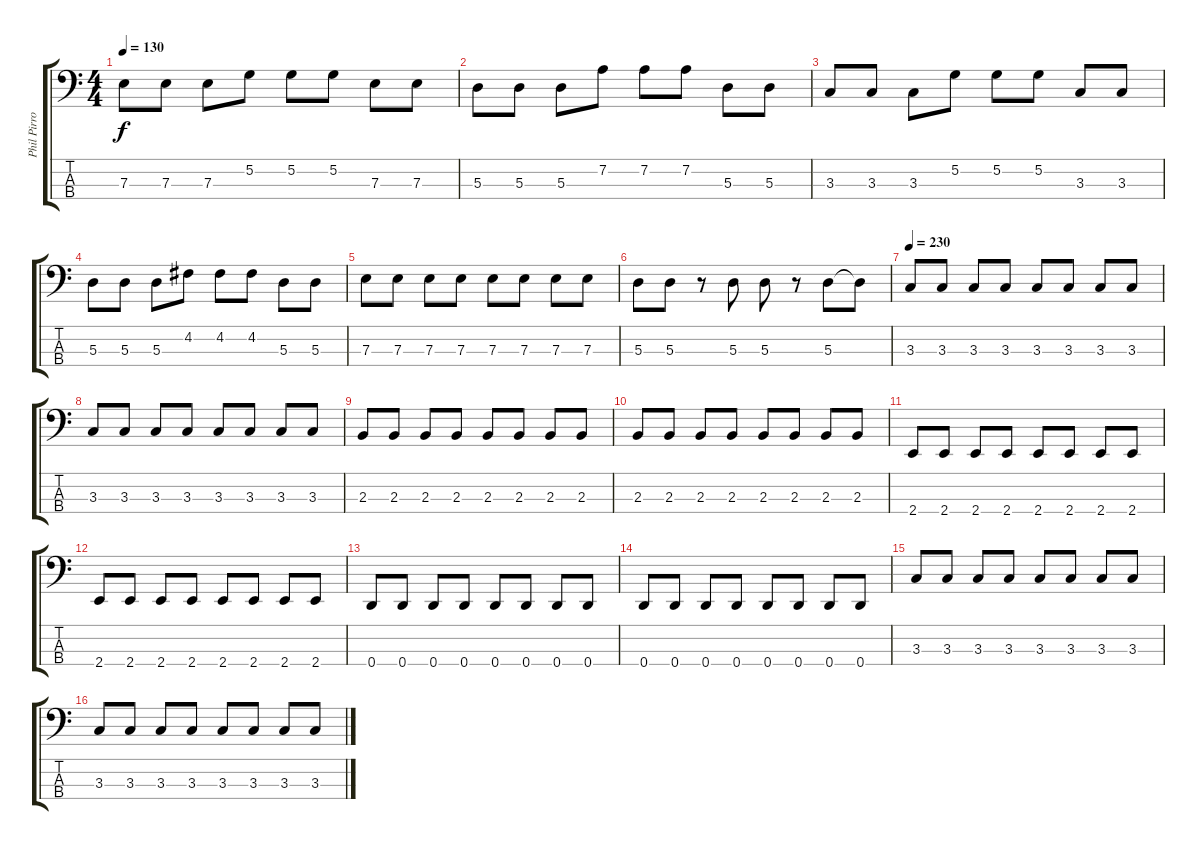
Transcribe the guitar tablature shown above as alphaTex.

\track ("Phil Pirrone" "Phil Pirro") {instrument electricbasspick}
\staff {score tabs}
\tuning (G2 D2 A1 D1) {hide}
\ts (4 4)
\tempo 130
\clef f4
\ks c
7.3.8{dy f} 7.3.8 7.3.8 5.2.8 5.2.8 5.2.8 7.3.8 7.3.8 |
5.3.8 5.3.8 5.3.8 7.2.8 7.2.8 7.2.8 5.3.8 5.3.8 |
3.3.8 3.3.8 3.3.8 5.2.8 5.2.8 5.2.8 3.3.8 3.3.8 |
5.3.8 5.3.8 5.3.8 4.2.8 4.2.8 4.2.8 5.3.8 5.3.8 |
7.3.8 7.3.8 7.3.8 7.3.8 7.3.8 7.3.8 7.3.8 7.3.8 |
5.3.8 5.3.8 r.8 5.3.8 5.3.8 r.8 5.3.8 5.3{t}.8 |
\tempo 230
3.3.8 3.3.8 3.3.8 3.3.8 3.3.8 3.3.8 3.3.8 3.3.8 |
3.3.8 3.3.8 3.3.8 3.3.8 3.3.8 3.3.8 3.3.8 3.3.8 |
2.3.8 2.3.8 2.3.8 2.3.8 2.3.8 2.3.8 2.3.8 2.3.8 |
2.3.8 2.3.8 2.3.8 2.3.8 2.3.8 2.3.8 2.3.8 2.3.8 |
2.4.8 2.4.8 2.4.8 2.4.8 2.4.8 2.4.8 2.4.8 2.4.8 |
2.4.8 2.4.8 2.4.8 2.4.8 2.4.8 2.4.8 2.4.8 2.4.8 |
0.4.8 0.4.8 0.4.8 0.4.8 0.4.8 0.4.8 0.4.8 0.4.8 |
0.4.8 0.4.8 0.4.8 0.4.8 0.4.8 0.4.8 0.4.8 0.4.8 |
3.3.8 3.3.8 3.3.8 3.3.8 3.3.8 3.3.8 3.3.8 3.3.8 |
3.3.8 3.3.8 3.3.8 3.3.8 3.3.8 3.3.8 3.3.8 3.3.8
